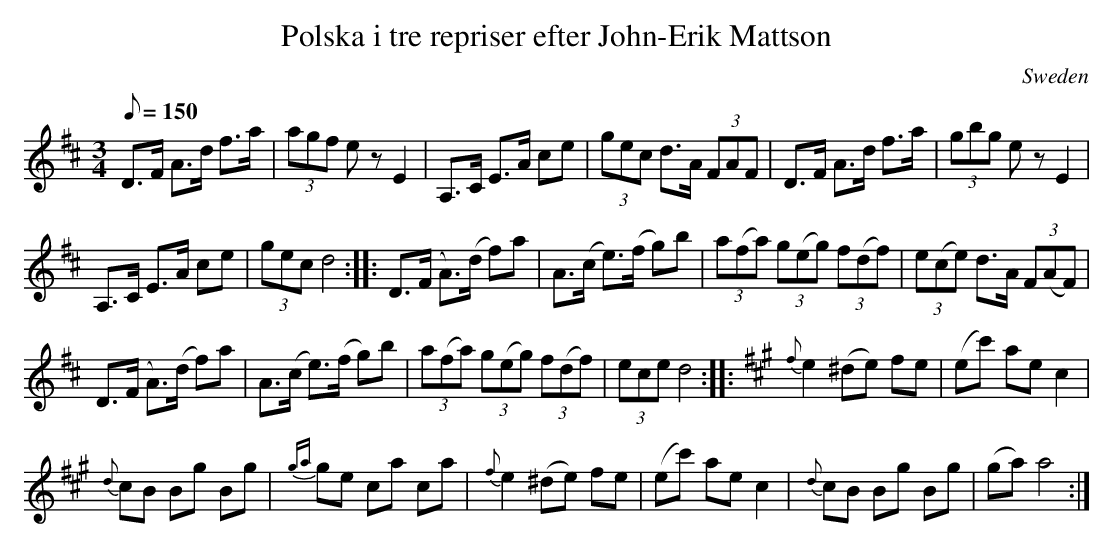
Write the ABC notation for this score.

X:1
T:Polska i tre repriser efter John-Erik Mattson
L:1/8
M:3/4
O:Sweden
Q:150
K:D major
D>F A>d f>a | (3agf e z E2 | \
A,>C E>A ce | (3gec d>A (3FAF | \
D>F A>d f>a | (3gbg e z E2 |
A,>C E>A ce | (3gec d4 :: \
D>(F A>)(d f)a | A>(c e>)(f g)b | \
(3a(fa) (3g(eg) (3f(df) | (3e(ce) d>A (3F(AF) |
D>(F A>)(d f)a | A>(c e>)(f g)b | \
(3a(fa) (3g(eg) (3f(df) | (3ece d4 :: \
K:A
{f}e2 (^de) fe | (ec') ae c2 |
{d}cB Bg Bg | {ga}ge ca ca | \
{f}e2 (^de) fe | (ec') ae c2 | \
{d}cB Bg Bg | (ga) a4 :|
